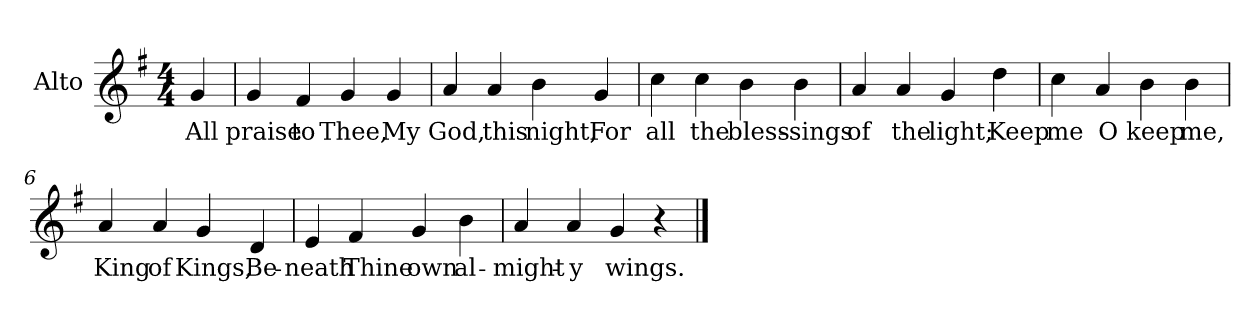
**kern	**text
*part1	*part1
*staff1	*staff1
*I"Alto	*
*I'A	*
*clefG2	*
*k[f#]	*
*M4/4	*
=	=
4g/	All
=1	=1
4g/	praise
4f#/	to
4g/	Thee,
4g/	My
=2	=2
4a/	God,
4a/	this
4b\	night,
4g/	For
=3	=3
4cc\	all
4cc\	the
4b\	bless-
4b\	-sings
=4	=4
4a/	of
4a/	the
4g/	light;
4dd\	Keep
=5	=5
4cc\	me
4a/	O
4b\	keep
4b\	me,
=6	=6
4a/	King
4a/	of
4g/	Kings,
4d/	Be-
=7	=7
4e/	-neath
4f#/	Thine
4g/	own
4b\	al-
=8	=8
4a/	-might-
4a/	-y
4g/	wings.
4r	.
==	==
*-	*-
